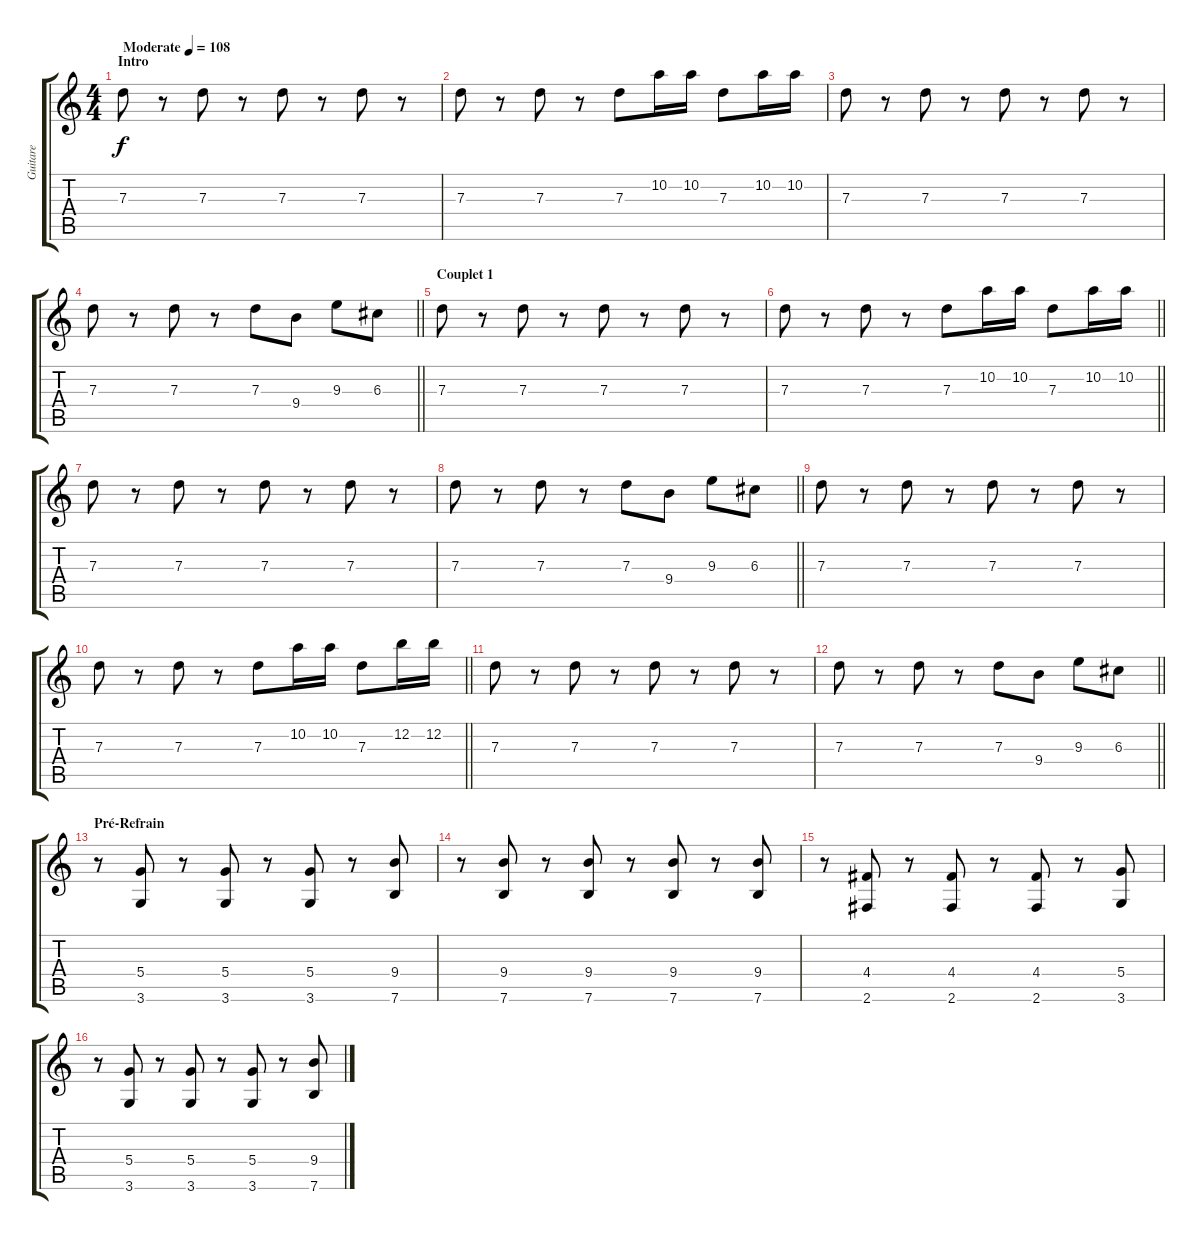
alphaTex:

\track ("Guitare" "Guitare") {instrument acousticguitarsteel}
\staff {score tabs}
\tuning (E4 B3 G3 D3 A2 E2) {hide}
\ts (4 4)
\section ("" "Intro")
\tempo (108 "Moderate")
\clef g2
\ks c
7.3.8{dy f instrument acousticguitarsteel} r.8 7.3.8 r.8 7.3.8 r.8 7.3.8 r.8 |
7.3.8 r.8 7.3.8 r.8 7.3.8 10.2.16 10.2.16 7.3.8 10.2.16 10.2.16 |
7.3.8 r.8 7.3.8 r.8 7.3.8 r.8 7.3.8 r.8 |
\barLineRight lightlight
7.3.8 r.8 7.3.8 r.8 7.3.8 9.4.8 9.3.8 6.3.8 |
\section ("" "Couplet 1")
7.3.8 r.8 7.3.8 r.8 7.3.8 r.8 7.3.8 r.8 |
\barLineRight lightlight
7.3.8 r.8 7.3.8 r.8 7.3.8 10.2.16 10.2.16 7.3.8 10.2.16 10.2.16 |
7.3.8 r.8 7.3.8 r.8 7.3.8 r.8 7.3.8 r.8 |
\barLineRight lightlight
7.3.8 r.8 7.3.8 r.8 7.3.8 9.4.8 9.3.8 6.3.8 |
7.3.8 r.8 7.3.8 r.8 7.3.8 r.8 7.3.8 r.8 |
\barLineRight lightlight
7.3.8 r.8 7.3.8 r.8 7.3.8 10.2.16 10.2.16 7.3.8 12.2.16 12.2.16 |
7.3.8 r.8 7.3.8 r.8 7.3.8 r.8 7.3.8 r.8 |
\barLineRight lightlight
7.3.8 r.8 7.3.8 r.8 7.3.8 9.4.8 9.3.8 6.3.8 |
\section ("" "Pré-Refrain")
r.8{instrument distortionguitar} (5.4 3.6).8 r.8 (5.4 3.6).8 r.8 (5.4 3.6).8 r.8 (9.4 7.6).8 |
r.8 (9.4 7.6).8 r.8 (9.4 7.6).8 r.8 (9.4 7.6).8 r.8 (9.4 7.6).8 |
r.8 (4.4 2.6).8 r.8 (4.4 2.6).8 r.8 (4.4 2.6).8 r.8 (5.4 3.6).8 |
r.8 (5.4 3.6).8 r.8 (5.4 3.6).8 r.8 (5.4 3.6).8 r.8 (9.4 7.6).8
